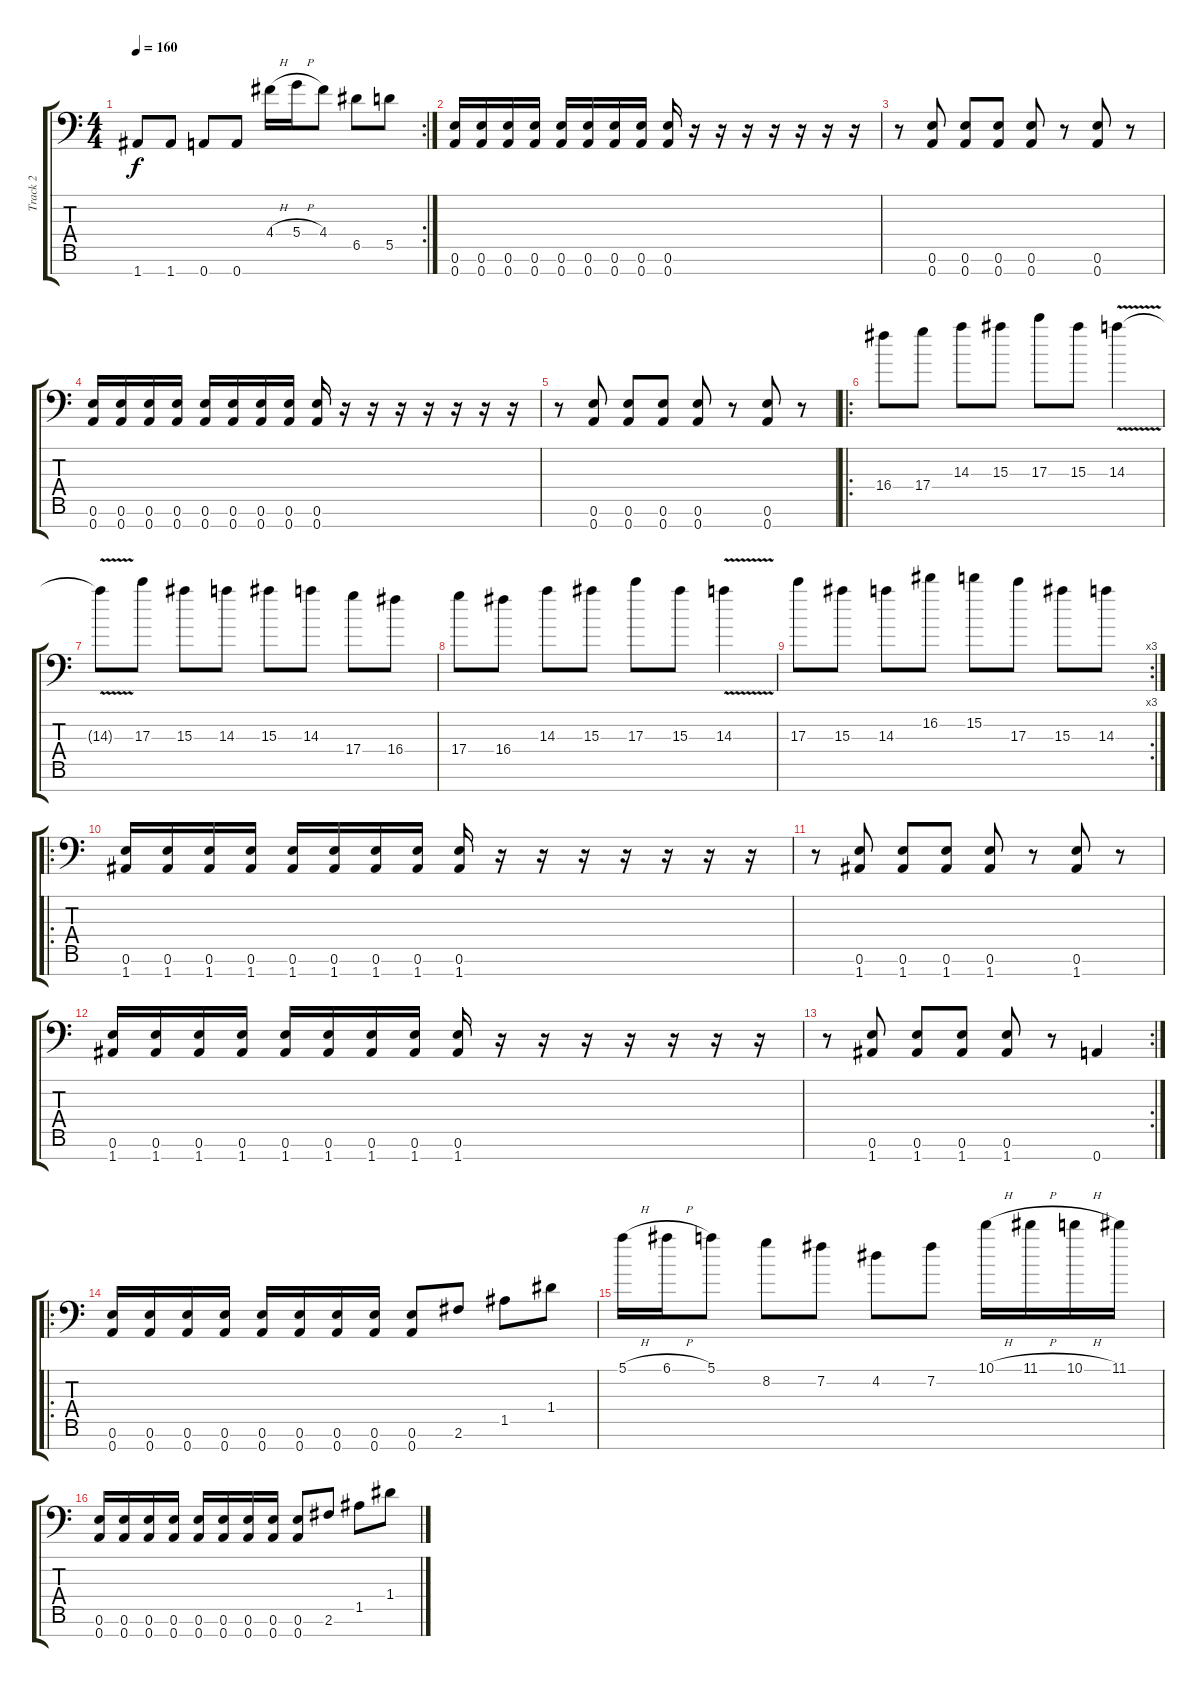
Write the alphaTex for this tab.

\track ("Track 2" "Track 2") {instrument distortionguitar}
\staff {score tabs}
\tuning (E4 B3 G3 D3 A2 E2 A1) {hide}
\rc 2
\ts (4 4)
\tempo 160
\clef f4
\ks c
1.7.8{dy f} 1.7.8 0.7.8 0.7.8 4.4{h}.16 5.4{h}.16 4.4.8 6.5.8 5.5.8 |
(0.6 0.7).16 (0.6 0.7).16 (0.6 0.7).16 (0.6 0.7).16 (0.6 0.7).16 (0.6 0.7).16 (0.6 0.7).16 (0.6 0.7).16 (0.6 0.7).16 r.16 r.16 r.16 r.16 r.16 r.16 r.16 |
r.8 (0.6 0.7).8 (0.6 0.7).8 (0.6 0.7).8 (0.6 0.7).8 r.8 (0.6 0.7).8 r.8 |
(0.6 0.7).16 (0.6 0.7).16 (0.6 0.7).16 (0.6 0.7).16 (0.6 0.7).16 (0.6 0.7).16 (0.6 0.7).16 (0.6 0.7).16 (0.6 0.7).16 r.16 r.16 r.16 r.16 r.16 r.16 r.16 |
r.8 (0.6 0.7).8 (0.6 0.7).8 (0.6 0.7).8 (0.6 0.7).8 r.8 (0.6 0.7).8 r.8 |
\ro
16.4.8 17.4.8 14.3.8 15.3.8 17.3.8 15.3.8 14.3{v}.4 |
14.3{t}.8 17.3.8 15.3.8 14.3.8 15.3.8 14.3.8 17.4.8 16.4.8 |
17.4.8 16.4.8 14.3.8 15.3.8 17.3.8 15.3.8 14.3{v}.4 |
\rc 3
17.3.8 15.3.8 14.3.8 16.2.8 15.2.8 17.3.8 15.3.8 14.3.8 |
\ro
(0.6 1.7).16 (0.6 1.7).16 (0.6 1.7).16 (0.6 1.7).16 (0.6 1.7).16 (0.6 1.7).16 (0.6 1.7).16 (0.6 1.7).16 (0.6 1.7).16 r.16 r.16 r.16 r.16 r.16 r.16 r.16 |
r.8 (0.6 1.7).8 (0.6 1.7).8 (0.6 1.7).8 (0.6 1.7).8 r.8 (0.6 1.7).8 r.8 |
(0.6 1.7).16 (0.6 1.7).16 (0.6 1.7).16 (0.6 1.7).16 (0.6 1.7).16 (0.6 1.7).16 (0.6 1.7).16 (0.6 1.7).16 (0.6 1.7).16 r.16 r.16 r.16 r.16 r.16 r.16 r.16 |
\rc 2
r.8 (0.6 1.7).8 (0.6 1.7).8 (0.6 1.7).8 (0.6 1.7).8 r.8 0.7.4 |
\ro
(0.6 0.7).16 (0.6 0.7).16 (0.6 0.7).16 (0.6 0.7).16 (0.6 0.7).16 (0.6 0.7).16 (0.6 0.7).16 (0.6 0.7).16 (0.6 0.7).8 2.6.8 1.5.8 1.4.8 |
5.1{h}.16 6.1{h}.16 5.1.8 8.2.8 7.2.8 4.2.8 7.2.8 10.1{h}.16 11.1{h}.16 10.1{h}.16 11.1.16 |
(0.6 0.7).16 (0.6 0.7).16 (0.6 0.7).16 (0.6 0.7).16 (0.6 0.7).16 (0.6 0.7).16 (0.6 0.7).16 (0.6 0.7).16 (0.6 0.7).8 2.6.8 1.5.8 1.4.8
